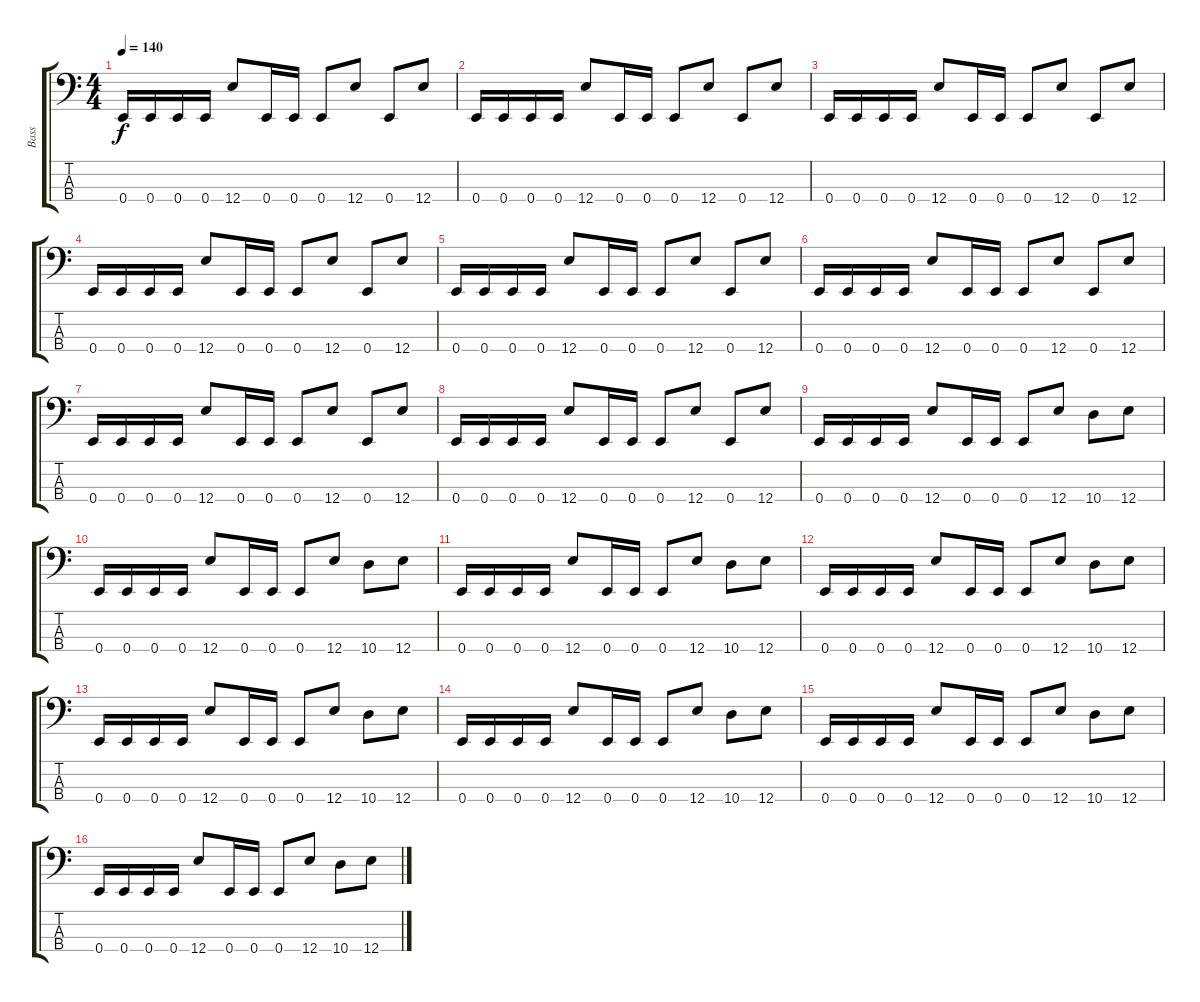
\track ("Bass" "Bass") {instrument electricbassfinger}
\staff {score tabs}
\tuning (G2 D2 A1 E1) {hide}
\ts (4 4)
\tempo 140
\clef f4
\ks c
0.4.16{dy f} 0.4.16 0.4.16 0.4.16 12.4.8 0.4.16 0.4.16 0.4.8 12.4.8 0.4.8 12.4.8 |
0.4.16 0.4.16 0.4.16 0.4.16 12.4.8 0.4.16 0.4.16 0.4.8 12.4.8 0.4.8 12.4.8 |
0.4.16 0.4.16 0.4.16 0.4.16 12.4.8 0.4.16 0.4.16 0.4.8 12.4.8 0.4.8 12.4.8 |
0.4.16 0.4.16 0.4.16 0.4.16 12.4.8 0.4.16 0.4.16 0.4.8 12.4.8 0.4.8 12.4.8 |
0.4.16 0.4.16 0.4.16 0.4.16 12.4.8 0.4.16 0.4.16 0.4.8 12.4.8 0.4.8 12.4.8 |
0.4.16 0.4.16 0.4.16 0.4.16 12.4.8 0.4.16 0.4.16 0.4.8 12.4.8 0.4.8 12.4.8 |
0.4.16 0.4.16 0.4.16 0.4.16 12.4.8 0.4.16 0.4.16 0.4.8 12.4.8 0.4.8 12.4.8 |
0.4.16 0.4.16 0.4.16 0.4.16 12.4.8 0.4.16 0.4.16 0.4.8 12.4.8 0.4.8 12.4.8 |
0.4.16 0.4.16 0.4.16 0.4.16 12.4.8 0.4.16 0.4.16 0.4.8 12.4.8 10.4.8 12.4.8 |
0.4.16 0.4.16 0.4.16 0.4.16 12.4.8 0.4.16 0.4.16 0.4.8 12.4.8 10.4.8 12.4.8 |
0.4.16 0.4.16 0.4.16 0.4.16 12.4.8 0.4.16 0.4.16 0.4.8 12.4.8 10.4.8 12.4.8 |
0.4.16 0.4.16 0.4.16 0.4.16 12.4.8 0.4.16 0.4.16 0.4.8 12.4.8 10.4.8 12.4.8 |
0.4.16 0.4.16 0.4.16 0.4.16 12.4.8 0.4.16 0.4.16 0.4.8 12.4.8 10.4.8 12.4.8 |
0.4.16 0.4.16 0.4.16 0.4.16 12.4.8 0.4.16 0.4.16 0.4.8 12.4.8 10.4.8 12.4.8 |
0.4.16 0.4.16 0.4.16 0.4.16 12.4.8 0.4.16 0.4.16 0.4.8 12.4.8 10.4.8 12.4.8 |
0.4.16 0.4.16 0.4.16 0.4.16 12.4.8 0.4.16 0.4.16 0.4.8 12.4.8 10.4.8 12.4.8
